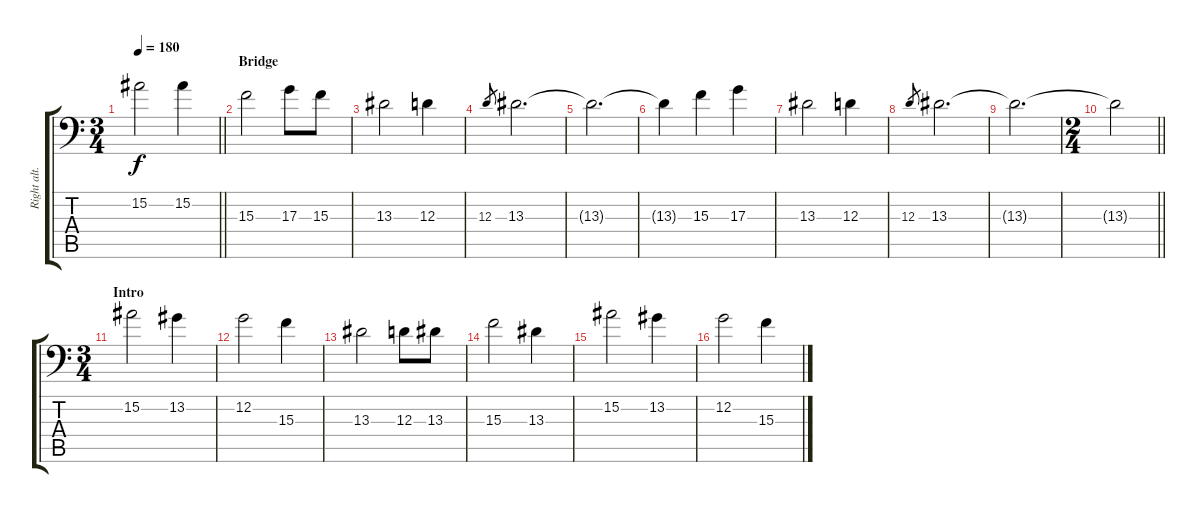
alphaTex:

\track ("Right alt." "Right alt.") {mute instrument acousticbass}
\staff {score tabs}
\tuning (C3 G2 D2 A1 E1 B0) {hide}
\ts (3 4)
\tempo 180
\clef f4
\barLineRight lightlight
\ks c
15.2{t}.2{dy f} 15.2.4 |
\section ("" "Bridge")
15.3.2 17.3.8 15.3.8 |
13.3.2 12.3.4 |
12.3.8{gr} 13.3.2{d} |
13.3{t}.2{d} |
13.3{t}.4 15.3.4 17.3.4 |
13.3.2 12.3.4 |
12.3.8{gr} 13.3.2{d} |
13.3{t}.2{d} |
\ts (2 4)
\barLineRight lightlight
13.3{t}.2 |
\ts (3 4)
\section ("" "Intro")
15.2.2 13.2.4 |
12.2.2 15.3.4 |
13.3.2 12.3.8 13.3.8 |
15.3.2 13.3.4 |
15.2.2 13.2.4 |
12.2.2 15.3.4
